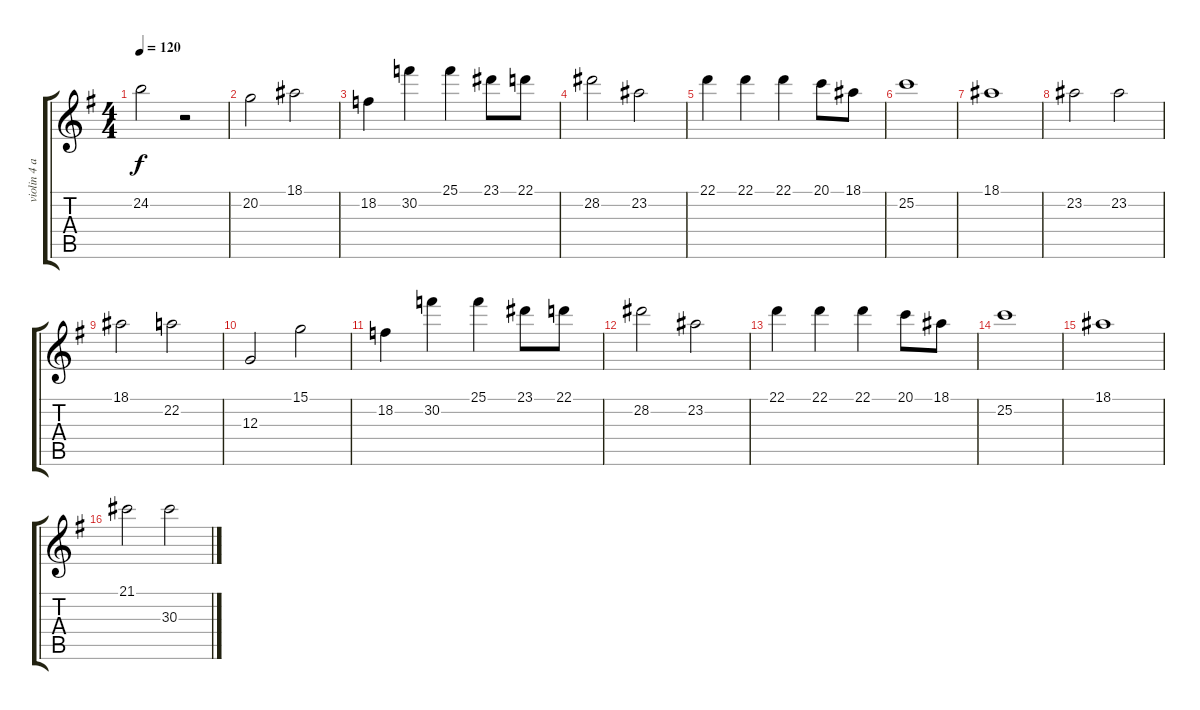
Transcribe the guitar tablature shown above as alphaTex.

\track ("violin 4 agudo" "violin 4 a") {instrument violin}
\staff {score tabs}
\tuning (E4 B3 G3 D3 A2 E2) {hide}
\ts (4 4)
\tempo 120
\clef g2
\ks g
24.2.2{dy f} r.2 |
20.2.2 18.1.2 |
18.2.4 30.2.4 25.1.4 23.1.8 22.1.8 |
28.2.2 23.2.2 |
22.1.4 22.1.4 22.1.4 20.1.8 18.1.8 |
25.2.1 |
18.1.1 |
23.2.2 23.2.2 |
18.1.2 22.2.2 |
12.3.2 15.1.2 |
18.2.4 30.2.4 25.1.4 23.1.8 22.1.8 |
28.2.2 23.2.2 |
22.1.4 22.1.4 22.1.4 20.1.8 18.1.8 |
25.2.1 |
18.1.1 |
21.1.2 30.3.2
